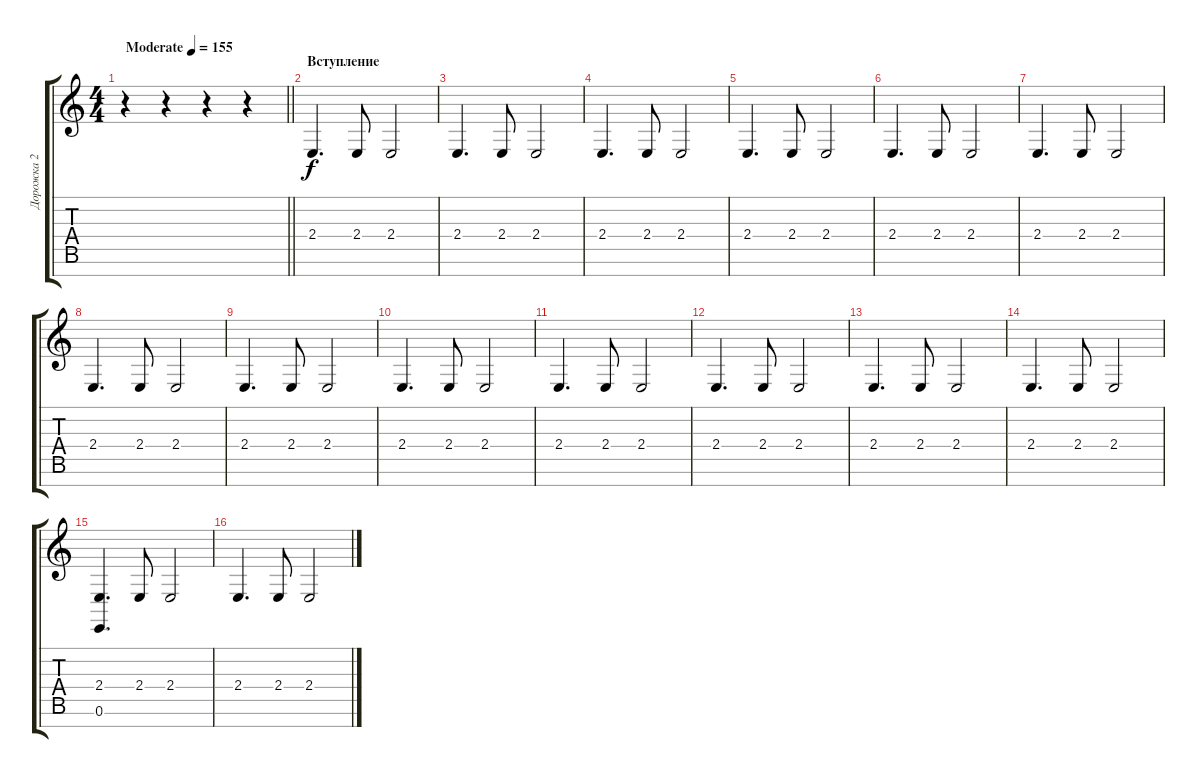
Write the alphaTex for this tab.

\track ("Дорожка 2" "Дорожка 2") {instrument acousticgrandpiano}
\staff {score tabs}
\tuning (E4 B3 G3 D3 A2 E2 B1) {hide}
\ts (4 4)
\tempo (155 "Moderate")
\clef g2
\barLineRight lightlight
\ks c
r.4{dy f instrument acousticgrandpiano} r.4 r.4 r.4 |
\section ("" "Вступление")
2.4.4{d} 2.4.8 2.4.2 |
2.4.4{d} 2.4.8 2.4.2 |
2.4.4{d} 2.4.8 2.4.2 |
2.4.4{d} 2.4.8 2.4.2 |
2.4.4{d} 2.4.8 2.4.2 |
2.4.4{d} 2.4.8 2.4.2 |
2.4.4{d} 2.4.8 2.4.2 |
2.4.4{d} 2.4.8 2.4.2 |
2.4.4{d} 2.4.8 2.4.2 |
2.4.4{d} 2.4.8 2.4.2 |
2.4.4{d} 2.4.8 2.4.2 |
2.4.4{d} 2.4.8 2.4.2 |
2.4.4{d} 2.4.8 2.4.2 |
(2.4 0.6).4{d} 2.4.8 2.4.2 |
2.4.4{d} 2.4.8 2.4.2
